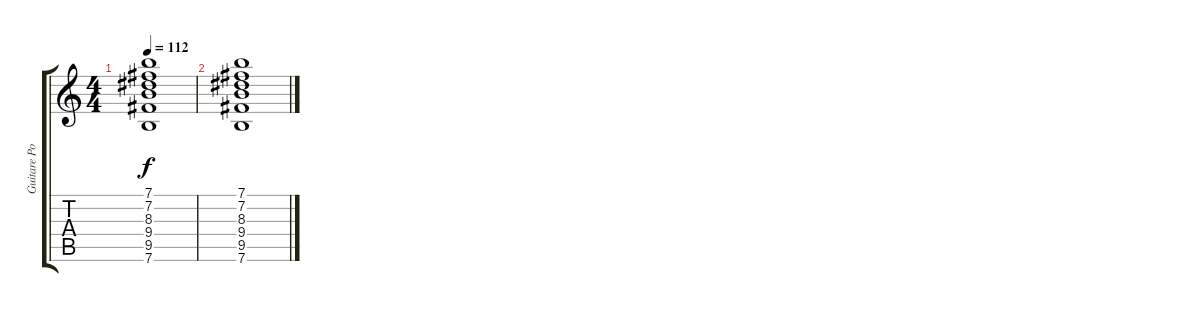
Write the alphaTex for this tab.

\track ("Guitare Pont" "Guitare Po") {instrument distortionguitar}
\staff {score tabs}
\tuning (E4 B3 G3 D3 A2 E2) {hide}
\ts (4 4)
\tempo 112
\clef g2
\ks c
(7.1 7.2 8.3 9.4 9.5 7.6).1{dy f} |
(7.1 7.2 8.3 9.4 9.5 7.6).1
